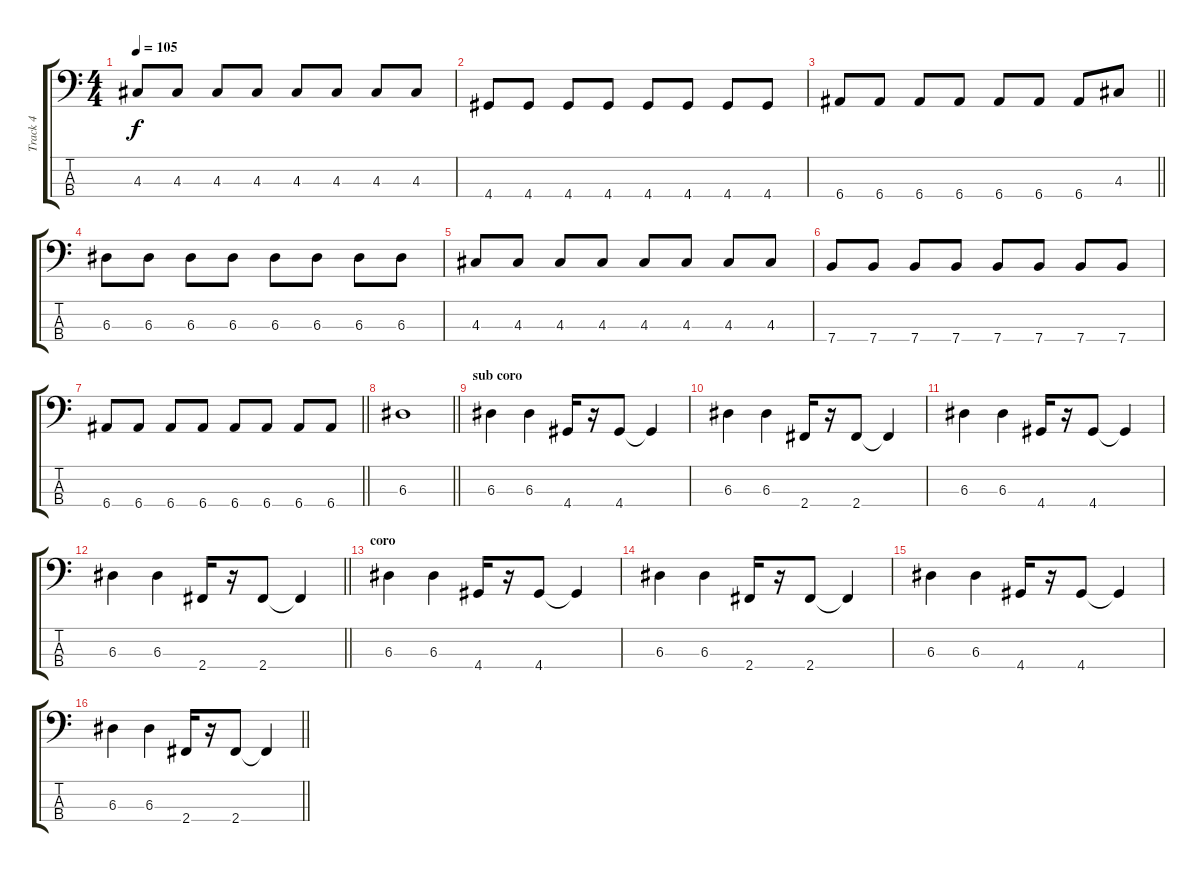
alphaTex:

\track ("Track 4" "Track 4") {instrument synthbass2}
\staff {score tabs}
\tuning (G2 D2 A1 E1) {hide}
\ts (4 4)
\tempo 105
\clef f4
\ks c
4.3.8{dy f} 4.3.8 4.3.8 4.3.8 4.3.8 4.3.8 4.3.8 4.3.8 |
4.4.8 4.4.8 4.4.8 4.4.8 4.4.8 4.4.8 4.4.8 4.4.8 |
\barLineRight lightlight
6.4.8 6.4.8 6.4.8 6.4.8 6.4.8 6.4.8 6.4.8 4.3.8 |
6.3.8 6.3.8 6.3.8 6.3.8 6.3.8 6.3.8 6.3.8 6.3.8 |
4.3.8 4.3.8 4.3.8 4.3.8 4.3.8 4.3.8 4.3.8 4.3.8 |
7.4.8 7.4.8 7.4.8 7.4.8 7.4.8 7.4.8 7.4.8 7.4.8 |
\barLineRight lightlight
6.4.8 6.4.8 6.4.8 6.4.8 6.4.8 6.4.8 6.4.8 6.4.8 |
\barLineRight lightlight
6.3.1 |
\section ("" "sub coro")
6.3.4 6.3.4 4.4.16 r.16 4.4.8 4.4{t}.4 |
6.3.4 6.3.4 2.4.16 r.16 2.4.8 2.4{t}.4 |
6.3.4 6.3.4 4.4.16 r.16 4.4.8 4.4{t}.4 |
\barLineRight lightlight
6.3.4 6.3.4 2.4.16 r.16 2.4.8 2.4{t}.4 |
\section ("" "coro")
6.3.4 6.3.4 4.4.16 r.16 4.4.8 4.4{t}.4 |
6.3.4 6.3.4 2.4.16 r.16 2.4.8 2.4{t}.4 |
6.3.4 6.3.4 4.4.16 r.16 4.4.8 4.4{t}.4 |
\barLineRight lightlight
6.3.4 6.3.4 2.4.16 r.16 2.4.8 2.4{t}.4
